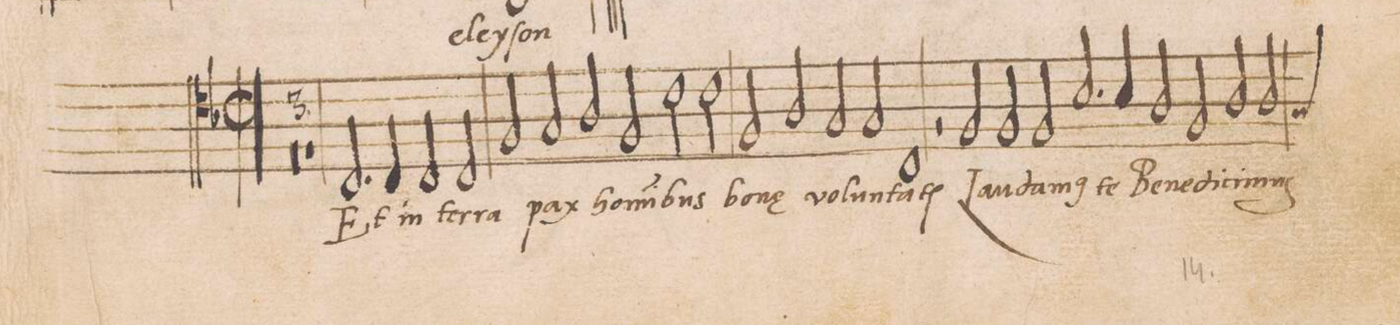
**kern	**text
*I"BASVS	*
*clefC4	*
*k[b-]	*
*met(C|)	*
*M2/1	*
0r	.
=2-	=2-
1r	.
2.C/	Et
4C/	in
=3-	=3-
2C/	ter-
2C/	-ra
2F/	pax
2G/	ho-
=4-	=4-
2A/	-mi-
2F/	-(ni)-
2c\	-bus
2c\	bo-
=5-	=5-
2F/	-nae
2A/	vo-
2G/	-lun-
2G/	-ta-
=6-	=6-
1C	-tis
2r	.
2F/	Lau-
=7-	=7-
2F/	-da-
2F/	-mus
2.B-/	te
4B-/	Be-
=8-	=8-
2A/	-ne-
2F/	-di-
2A/	-ci-
*custos:G	*
2A/	-mus
=9-	=9-
*-	*-
